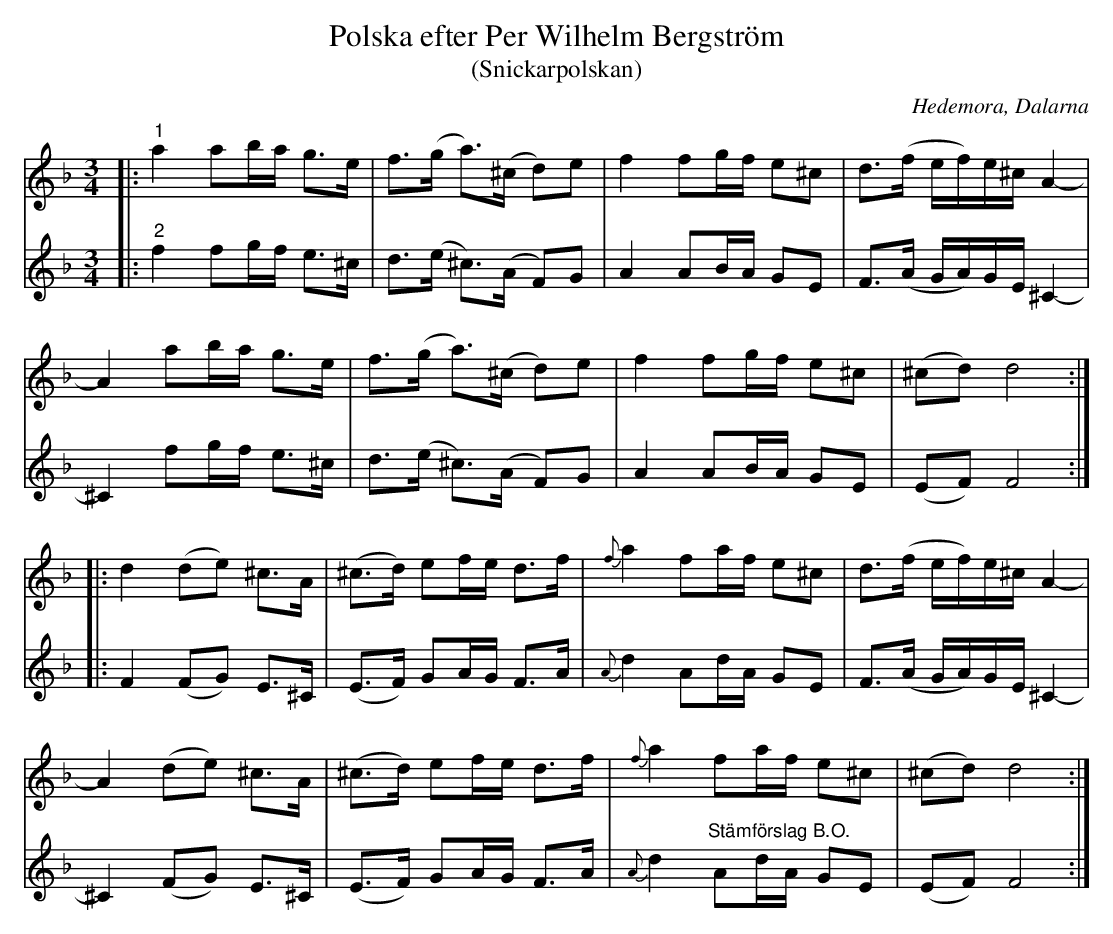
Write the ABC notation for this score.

X:1
T:Polska efter Per Wilhelm Bergström
T:(Snickarpolskan)
O:Hedemora, Dalarna
L:1/8
M:3/4
K:Dm
V:1
|:"^1" a2 ab/a/ g>e | f>(g a>)(^c d)e | f2 fg/f/ e^c | d>(f e/f/)e/^c/ A2- |
A2 ab/a/ g>e | f>(g a>)(^c d)e | f2 fg/f/ e^c | (^cd) d4 ::
d2 (de) ^c>A | (^c>d) ef/e/ d>f |{f} a2 fa/f/ e^c | d>(f e/f/)e/^c/ A2- |
A2 (de) ^c>A | (^c>d) ef/e/ d>f |{f} a2 fa/f/ e^c | (^cd) d4 :|
V:2
|:"^2" f2 fg/f/ e>^c | d>(e ^c>)(A F)G | A2 AB/A/ GE | F>(A G/A/)G/E/ ^C2- |
^C2 fg/f/ e>^c | d>(e ^c>)(A F)G | A2 AB/A/ GE | (EF) F4 ::
F2 (FG) E>^C | (E>F) GA/G/ F>A |{A} d2 Ad/A/ GE | F>(A G/A/)G/E/ ^C2- |
^C2 (FG) E>^C | (E>F) GA/G/ F>A |{A} d2"^Stämförslag B.O." Ad/A/ GE | (EF) F4 :|
